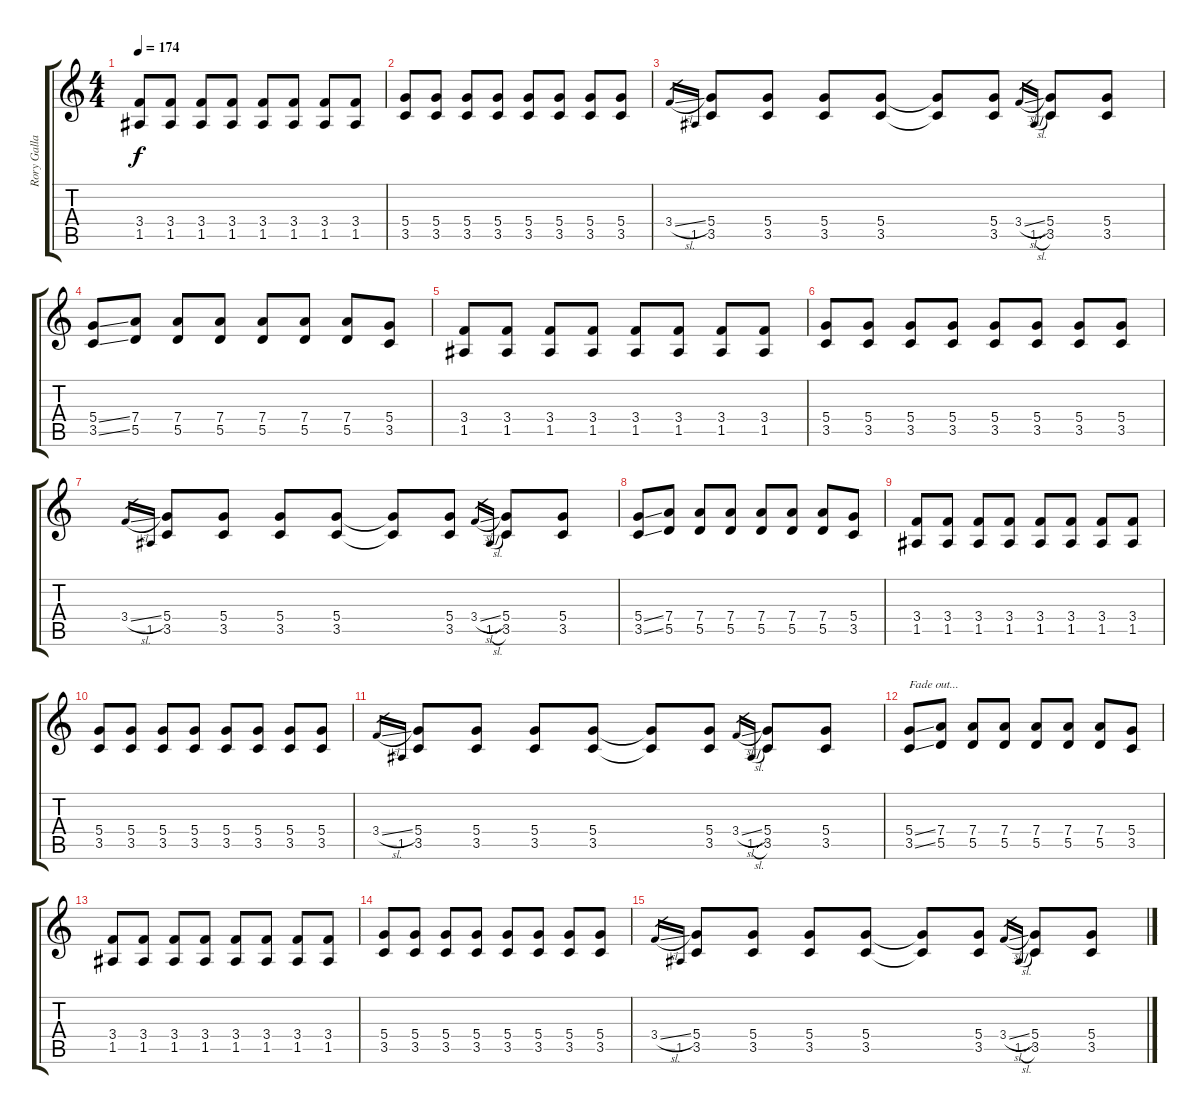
\track ("Rory Gallagher" "Rory Galla") {instrument overdrivenguitar}
\staff {score tabs}
\tuning (E4 B3 G3 D3 A2 E2) {hide}
\ts (4 4)
\tempo 174
\clef g2
\ks c
(3.4 1.5).8{dy f} (3.4 1.5).8 (3.4 1.5).8 (3.4 1.5).8 (3.4 1.5).8 (3.4 1.5).8 (3.4 1.5).8 (3.4 1.5).8 |
(5.4 3.5).8 (5.4 3.5).8 (5.4 3.5).8 (5.4 3.5).8 (5.4 3.5).8 (5.4 3.5).8 (5.4 3.5).8 (5.4 3.5).8 |
3.4{sl}.16{gr} 1.5.16{gr} (5.4 3.5).8 (5.4 3.5).8 (5.4 3.5).8 (5.4 3.5).8 (5.4{t} 3.5{t}).8 (5.4 3.5).8 3.4{sl}.16{gr} 1.5{sl}.16{gr} (5.4 3.5).8 (5.4 3.5).8 |
(5.4{ss} 3.5{ss}).8 (7.4 5.5).8 (7.4 5.5).8 (7.4 5.5).8 (7.4 5.5).8 (7.4 5.5).8 (7.4 5.5).8 (5.4 3.5).8 |
(3.4 1.5).8 (3.4 1.5).8 (3.4 1.5).8 (3.4 1.5).8 (3.4 1.5).8 (3.4 1.5).8 (3.4 1.5).8 (3.4 1.5).8 |
(5.4 3.5).8 (5.4 3.5).8 (5.4 3.5).8 (5.4 3.5).8 (5.4 3.5).8 (5.4 3.5).8 (5.4 3.5).8 (5.4 3.5).8 |
3.4{sl}.16{gr} 1.5.16{gr} (5.4 3.5).8 (5.4 3.5).8 (5.4 3.5).8 (5.4 3.5).8 (5.4{t} 3.5{t}).8 (5.4 3.5).8 3.4{sl}.16{gr} 1.5{sl}.16{gr} (5.4 3.5).8 (5.4 3.5).8 |
(5.4{ss} 3.5{ss}).8 (7.4 5.5).8 (7.4 5.5).8 (7.4 5.5).8 (7.4 5.5).8 (7.4 5.5).8 (7.4 5.5).8 (5.4 3.5).8 |
(3.4 1.5).8 (3.4 1.5).8 (3.4 1.5).8 (3.4 1.5).8 (3.4 1.5).8 (3.4 1.5).8 (3.4 1.5).8 (3.4 1.5).8 |
(5.4 3.5).8 (5.4 3.5).8 (5.4 3.5).8 (5.4 3.5).8 (5.4 3.5).8 (5.4 3.5).8 (5.4 3.5).8 (5.4 3.5).8 |
3.4{sl}.16{gr} 1.5.16{gr} (5.4 3.5).8 (5.4 3.5).8 (5.4 3.5).8 (5.4 3.5).8 (5.4{t} 3.5{t}).8 (5.4 3.5).8 3.4{sl}.16{gr} 1.5{sl}.16{gr} (5.4 3.5).8 (5.4 3.5).8 |
(5.4{ss} 3.5{ss}).8{txt "Fade out..." volume 0} (7.4 5.5).8 (7.4 5.5).8 (7.4 5.5).8 (7.4 5.5).8 (7.4 5.5).8 (7.4 5.5).8 (5.4 3.5).8 |
(3.4 1.5).8 (3.4 1.5).8 (3.4 1.5).8 (3.4 1.5).8 (3.4 1.5).8 (3.4 1.5).8 (3.4 1.5).8 (3.4 1.5).8 |
(5.4 3.5).8 (5.4 3.5).8 (5.4 3.5).8 (5.4 3.5).8 (5.4 3.5).8 (5.4 3.5).8 (5.4 3.5).8 (5.4 3.5).8 |
3.4{sl}.16{gr} 1.5.16{gr} (5.4 3.5).8 (5.4 3.5).8 (5.4 3.5).8 (5.4 3.5).8 (5.4{t} 3.5{t}).8 (5.4 3.5).8 3.4{sl}.16{gr} 1.5{sl}.16{gr} (5.4 3.5).8 (5.4 3.5).8
